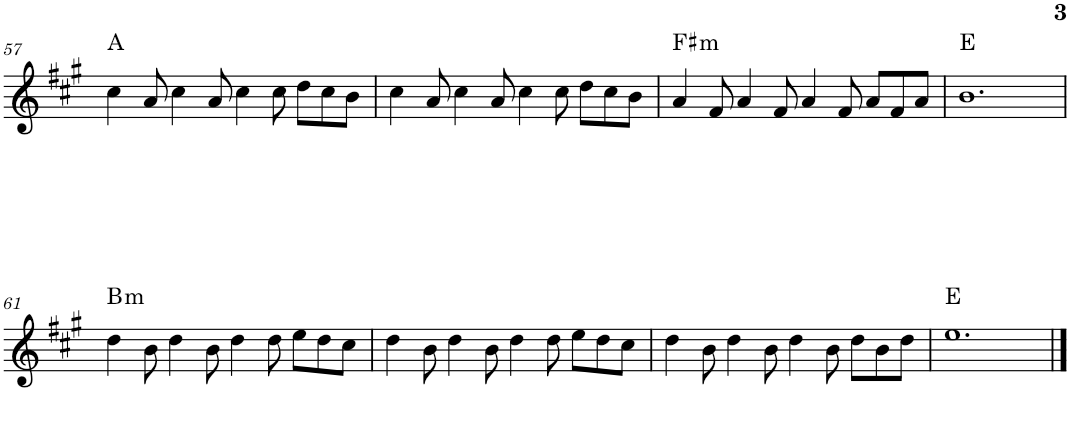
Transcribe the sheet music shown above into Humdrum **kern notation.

**kern	**harte
*part1	*part1
*staff1	*
*I"Voice	*
*I'Vc.	*
!!LO:PB:g=z
*clefG2	*
*k[f#c#g#]	*
*M12/8	*
=57	=57
4cc#\	A:maj
8a/	.
4cc#\	.
8a/	.
4cc#\	.
8cc#\	.
8dd\L	.
8cc#\	.
8b\J	.
=58	=58
4cc#\	.
8a/	.
4cc#\	.
8a/	.
4cc#\	.
8cc#\	.
8dd\L	.
8cc#\	.
8b\J	.
=59	=59
!	!LO:H:kt=m
4a/	F#:min
8f#/	.
4a/	.
8f#/	.
4a/	.
8f#/	.
8a/L	.
8f#/	.
8a/J	.
=60	=60
1.b	E:maj
!!LO:LB:g=z
=61	=61
!	!LO:H:kt=m
4dd\	B:min
8b\	.
4dd\	.
8b\	.
4dd\	.
8dd\	.
8ee\L	.
8dd\	.
8cc#\J	.
=62	=62
4dd\	.
8b\	.
4dd\	.
8b\	.
4dd\	.
8dd\	.
8ee\L	.
8dd\	.
8cc#\J	.
=63	=63
4dd\	.
8b\	.
4dd\	.
8b\	.
4dd\	.
8b\	.
8dd\L	.
8b\	.
8dd\J	.
=64	=64
1.ee	E:maj
==	==
*-	*-
